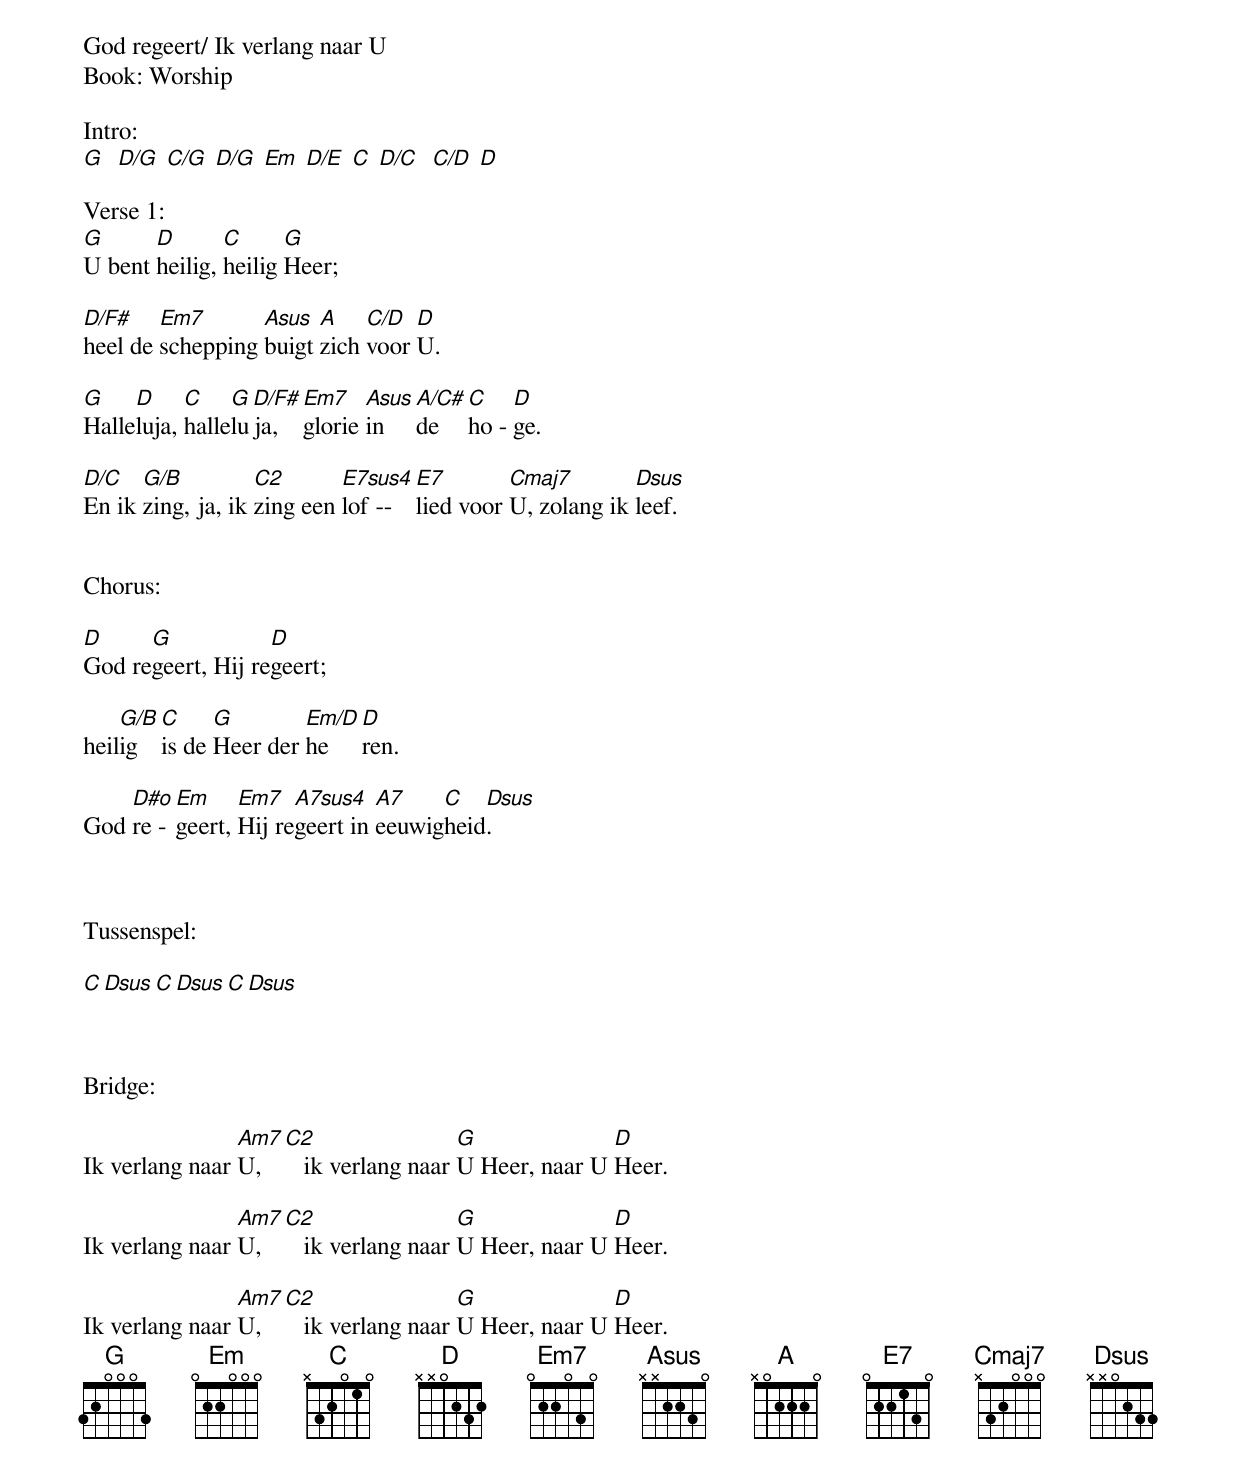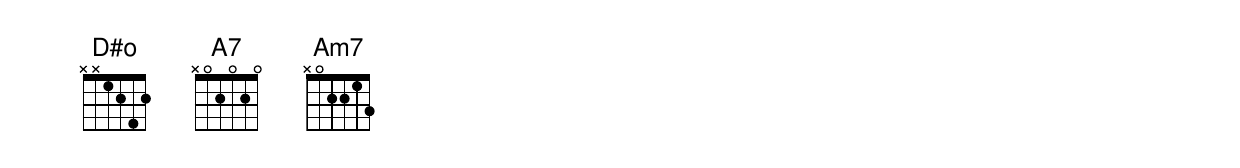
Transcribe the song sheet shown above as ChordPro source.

God regeert/ Ik verlang naar U
Book: Worship

Intro:
[G]  [D/G] [C/G] [D/G] [Em] [D/E] [C] [D/C]  [C/D] [D]

Verse 1:
[G]U bent [D]heilig, [C]heilig [G]Heer;

[D/F#]heel de [Em7]schepping [Asus]buigt [A]zich [C/D]voor [D]U.

[G]Halle[D]luja, [C]halle[G]lu[D/F#]ja,   [Em7]glorie [Asus]in   [A/C#]de   [C]ho - [D]ge.

[D/C]En ik [G/B]zing, ja, ik [C2]zing een [E7sus4]lof -- [E7]lied voor [Cmaj7]U, zolang ik [Dsus]leef.


Chorus:

[D]God re[G]geert, Hij re[D]geert;

heil[G/B]ig  [C]is de [G]Heer der [Em/D]he   [D]ren.

God [D#o]re - [Em]geert, [Em7]Hij re[A7sus4]geert in [A7]eeuwig[C]heid[Dsus].



Tussenspel:

[C][Dsus][C][Dsus][C][Dsus]



Bridge:

Ik verlang naar [Am7]U,  [C2]   ik verlang naar [G]U Heer, naar U [D]Heer.

Ik verlang naar [Am7]U,  [C2]   ik verlang naar [G]U Heer, naar U [D]Heer.

Ik verlang naar [Am7]U,  [C2]   ik verlang naar [G]U Heer, naar U [D]Heer.
